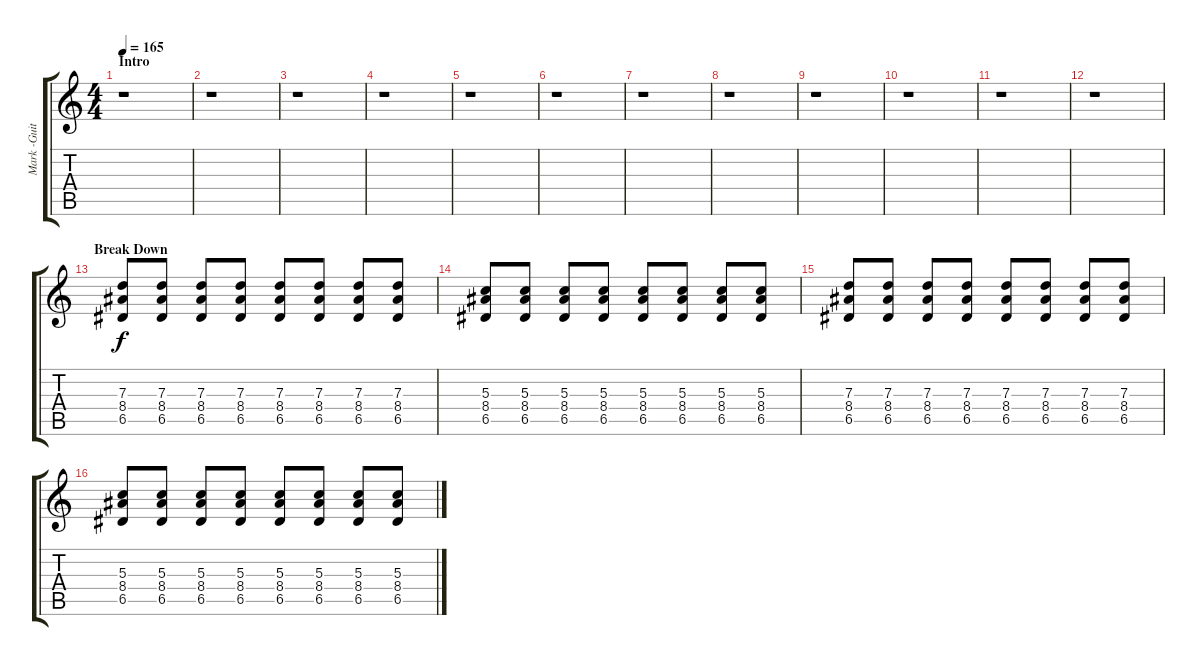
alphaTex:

\track ("Mark -Guitar" "Mark -Guit") {instrument overdrivenguitar}
\staff {score tabs}
\tuning (E4 B3 G3 D3 A2 E2) {hide}
\ts (4 4)
\section ("" "Intro")
\tempo 165
\clef g2
\ks c
r.1{dy f instrument overdrivenguitar} |
r.1 |
r.1 |
r.1 |
r.1 |
r.1 |
r.1 |
r.1 |
r.1 |
r.1 |
r.1 |
r.1 |
\section ("" "Break Down")
(7.3 8.4 6.5).8 (7.3 8.4 6.5).8 (7.3 8.4 6.5).8 (7.3 8.4 6.5).8 (7.3 8.4 6.5).8 (7.3 8.4 6.5).8 (7.3 8.4 6.5).8 (7.3 8.4 6.5).8 |
(5.3 8.4 6.5).8 (5.3 8.4 6.5).8 (5.3 8.4 6.5).8 (5.3 8.4 6.5).8 (5.3 8.4 6.5).8 (5.3 8.4 6.5).8 (5.3 8.4 6.5).8 (5.3 8.4 6.5).8 |
(7.3 8.4 6.5).8 (7.3 8.4 6.5).8 (7.3 8.4 6.5).8 (7.3 8.4 6.5).8 (7.3 8.4 6.5).8 (7.3 8.4 6.5).8 (7.3 8.4 6.5).8 (7.3 8.4 6.5).8 |
(5.3 8.4 6.5).8 (5.3 8.4 6.5).8 (5.3 8.4 6.5).8 (5.3 8.4 6.5).8 (5.3 8.4 6.5).8 (5.3 8.4 6.5).8 (5.3 8.4 6.5).8 (5.3 8.4 6.5).8
